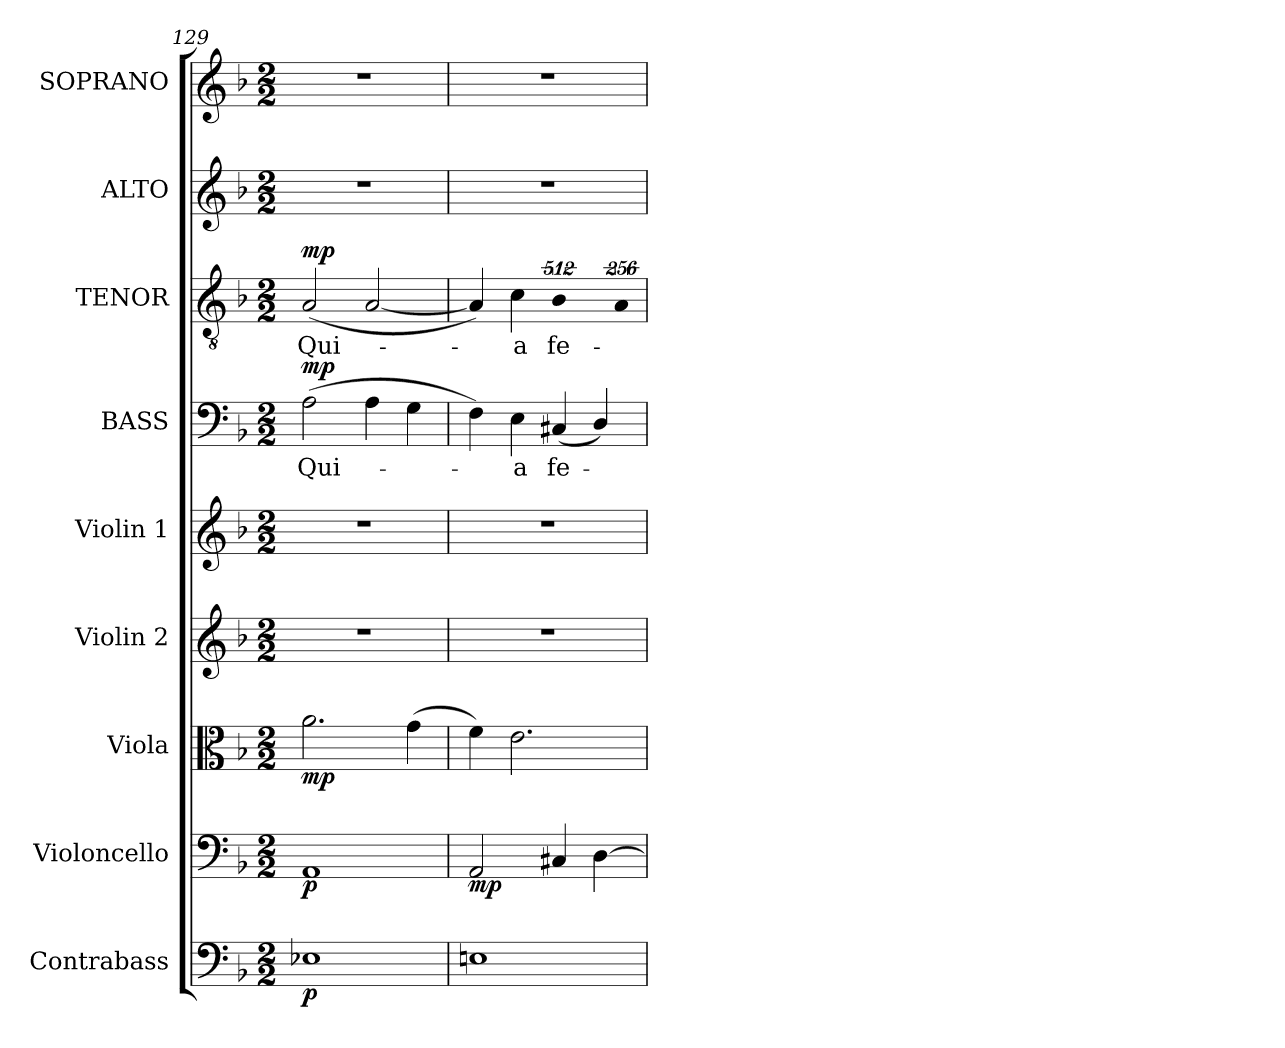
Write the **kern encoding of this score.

**kern	**dynam	**kern	**dynam	**kern	**dynam	**kern	**kern	**kern	**text	**dynam	**kern	**text	**dynam	**kern	**kern
*part9	*part9	*part8	*part8	*part7	*part7	*part6	*part5	*part4	*part4	*part4	*part3	*part3	*part3	*part2	*part1
*staff9	*staff9	*staff8	*staff8	*staff7	*staff7	*staff6	*staff5	*staff4	*staff4	*staff4	*staff3	*staff3	*staff3	*staff2	*staff1
*I"Contrabass	*	*I"Violoncello	*	*I"Viola	*	*I"Violin 2	*I"Violin 1	*I"BASS	*	*	*I"TENOR	*	*	*I"ALTO	*I"SOPRANO
*I'Cb.	*	*I'Vc.	*	*I'Vla.	*	*I'Vln. 2	*I'Vln. 1	*I'B.	*	*	*I'T.	*	*	*I'A.	*I'S.
*clefF4	*	*clefF4	*	*clefC3	*	*clefG2	*clefG2	*clefF4	*	*	*clefGv2	*	*	*clefG2	*clefG2
*ITrd7c12	*	*	*	*	*	*	*	*	*	*	*ITrd7c12	*	*	*	*
*k[b-]	*	*k[b-]	*	*k[b-]	*	*k[b-]	*k[b-]	*k[b-]	*	*	*k[b-]	*	*	*k[b-]	*k[b-]
*F:	*	*F:	*	*F:	*	*F:	*F:	*F:	*	*	*F:	*	*	*F:	*F:
*M2/2	*	*M2/2	*	*M2/2	*	*M2/2	*M2/2	*M2/2	*	*	*M2/2	*	*	*M2/2	*M2/2
=129	=129	=129	=129	=129	=129	=129	=129	=129	=129	=129	=129	=129	=129	=129	=129
!	!	!	!	!	!	!	!	!	!LO:LY:b:color=#000000	!	!	!	!	!	!
!	!	!	!	!	!	!	!	!	!	!	!	!LO:LY:b:color=#000000	!	!	!
1EE-Xi	p	1AAi	p	2.ai\	mp	1r	1r	(2Ai\	Qui-	mp	(2AAi/	Qui-	mp	1r	1r
.	.	.	.	.	.	.	.	4Ai\	.	.	[<2AAi/	.	.	.	.
.	.	.	.	(4gi\	.	.	.	4Gi\	.	.	.	.	.	.	.
=130	=130	=130	=130	=130	=130	=130	=130	=130	=130	=130	=130	=130	=130	=130	=130
*	*	*^	*	*	*	*	*	*	*	*	*	*	*	*	*
1EEni	.	2AAi/	1ryy	mp	4fi\)	.	1r	1r	4Fi\)	.	.	4AAi/])	.	.	1r	1r
!	!	!	!	!	!	!	!	!	!	!LO:LY:b:color=#000000	!	!	!	!	!	!
!	!	!	!	!	!	!	!	!	!	!	!	!	!LO:LY:b:color=#000000	!	!	!
.	.	.	.	.	2.ei\	.	.	.	4Ei\	-a	.	4Ci\	-a	.	.	.
!	!	!	!	!	!	!	!	!	!	!LO:LY:b:color=#000000	!	!LO:N:vis=2	!	!	!	!
!	!	!	!	!	!	!	!	!	!	!	!	!	!LO:LY:b:color=#000000	!	!	!
.	.	4C#Xi/	.	.	.	.	.	.	(4C#Xi/	fe-	.	1024%341BB-i/	fe-	.	.	.
.	.	[>4Di\	.	.	.	.	.	.	4Di/)	.	.	.	.	.	.	.
!	!	!	!	!	!	!	!	!	!	!	!	!LO:N:vis=4	!	!	!	!
.	.	.	.	.	.	.	.	.	.	.	.	1024%171AAi/	.	.	.	.
*	*	*v	*v	*	*	*	*	*	*	*	*	*	*	*	*	*
=	=	=	=	=	=	=	=	=	=	=	=	=	=	=	=
*-	*-	*-	*-	*-	*-	*-	*-	*-	*-	*-	*-	*-	*-	*-	*-
